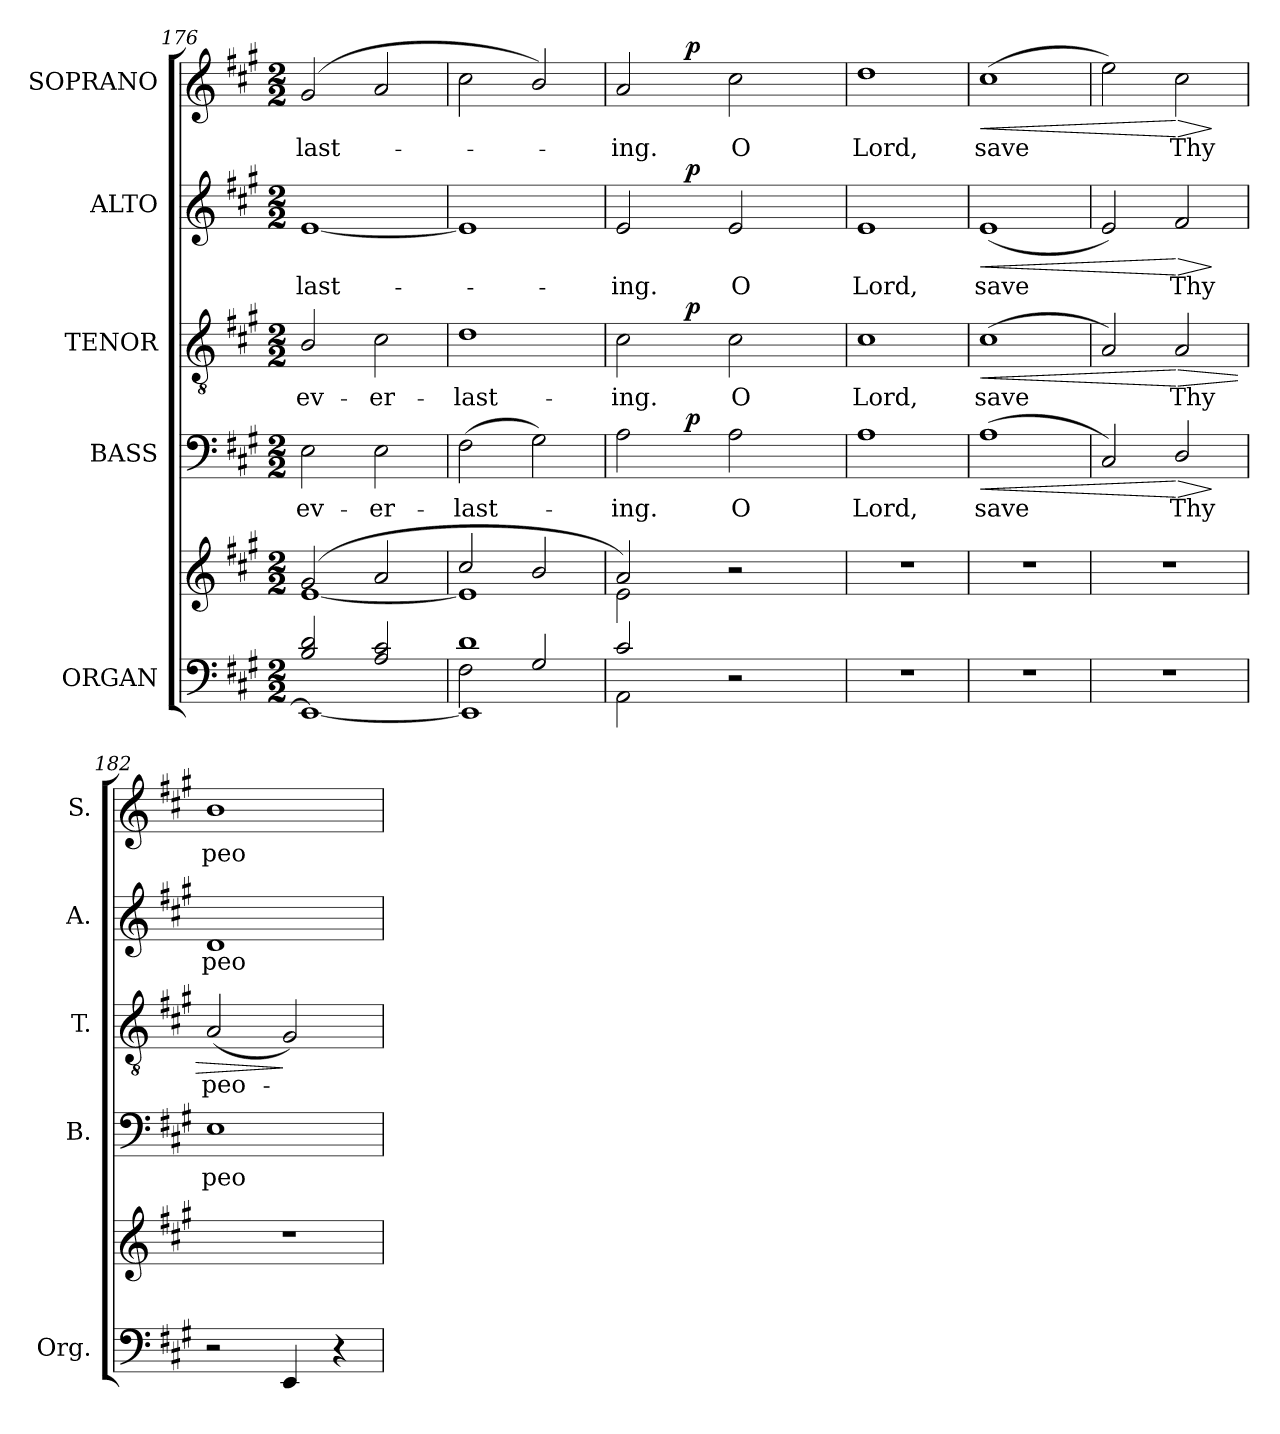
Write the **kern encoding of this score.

**kern	**kern	**kern	**text	**dynam	**kern	**text	**dynam	**kern	**text	**dynam	**kern	**text	**dynam
*part5	*part5	*part4	*part4	*part4	*part3	*part3	*part3	*part2	*part2	*part2	*part1	*part1	*part1
*staff6	*staff5	*staff4	*staff4	*staff4	*staff3	*staff3	*staff3	*staff2	*staff2	*staff2	*staff1	*staff1	*staff1
*I"ORGAN	*	*I"BASS	*	*	*I"TENOR	*	*	*I"ALTO	*	*	*I"SOPRANO	*	*
*I'Org.	*	*I'B.	*	*	*I'T.	*	*	*I'A.	*	*	*I'S.	*	*
!!LO:LB:g=z
*clefF4	*clefG2	*clefF4	*	*	*clefGv2	*	*	*clefG2	*	*	*clefG2	*	*
*	*	*	*	*	*ITrd7c12	*	*	*	*	*	*	*	*
*k[f#c#g#]	*k[f#c#g#]	*k[f#c#g#]	*	*	*k[f#c#g#]	*	*	*k[f#c#g#]	*	*	*k[f#c#g#]	*	*
*A:	*A:	*A:	*	*	*A:	*	*	*A:	*	*	*A:	*	*
*M2/2	*M2/2	*M2/2	*	*	*M2/2	*	*	*M2/2	*	*	*M2/2	*	*
=176	=176	=176	=176	=176	=176	=176	=176	=176	=176	=176	=176	=176	=176
*^	*^	*	*	*	*	*	*	*	*	*	*	*	*
!	!	!	!	!	!LO:LY:b:color=#000000	!	!	!	!	!	!	!	!	!	!
!	!	!	!	!	!	!	!	!LO:LY:b:color=#000000	!	!	!	!	!	!	!
!	!	!	!	!	!	!	!	!	!	!	!LO:LY:b:color=#000000	!	!	!	!
!	!	!	!	!	!	!	!	!	!	!	!	!	!	!LO:LY:b:color=#000000	!
2Bi/ 2di	1EEi_	(2g#i/	[1ei	2Ei\	ev-	.	2BBi/	ev-	.	[1ei	last-	.	(2g#i/	last-	.
!	!	!	!	!	!LO:LY:b:color=#000000	!	!	!	!	!	!	!	!	!	!
!	!	!	!	!	!	!	!	!LO:LY:b:color=#000000	!	!	!	!	!	!	!
2Ai/ 2c#i	.	2ai/	.	2Ei\	er-	.	2C#i\	-er-	.	.	.	.	2ai/	.	.
=177	=177	=177	=177	=177	=177	=177	=177	=177	=177	=177	=177	=177	=177	=177	=177
*	*^	*	*	*	*	*	*	*	*	*	*	*	*	*	*
!	!	!	!	!	!	!LO:LY:b:color=#000000	!	!	!	!	!	!	!	!	!	!
!	!	!	!	!	!	!	!	!	!LO:LY:b:color=#000000	!	!	!	!	!	!	!
2F#i\	1di	1EEi]	2cc#i/	1ei]	(2F#i\	-last-	.	1Di	-last-	.	1ei]	.	.	2cc#i\	.	.
2G#i/	.	.	2bi/	.	2G#i\)	.	.	.	.	.	.	.	.	2bi/)	.	.
*	*v	*v	*	*	*	*	*	*	*	*	*	*	*	*	*	*
=178	=178	=178	=178	=178	=178	=178	=178	=178	=178	=178	=178	=178	=178	=178	=178
!	!	!	!	!	!LO:LY:b:color=#000000	!	!	!	!	!	!	!	!	!	!
!	!	!	!	!	!	!	!	!LO:LY:b:color=#000000	!	!	!	!	!	!	!
!	!	!	!	!	!	!	!	!	!	!	!LO:LY:b:color=#000000	!	!	!	!
!	!	!	!	!	!	!	!	!	!	!	!	!	!LO:TX:a:Bi:t=Chorus	!	!
!	!	!	!	!	!	!	!	!	!	!LO:TX:a:Bi:t=Chorus	!	!	!	!	!
!	!	!	!	!	!	!	!LO:TX:a:Bi:t=Chorus	!	!	!	!	!	!	!	!
!	!	!	!	!LO:TX:a:Bi:t=Chorus	!	!	!	!	!	!	!	!	!	!	!
!	!	!	!	!	!	!	!	!	!	!	!	!	!	!LO:LY:b:color=#000000	!
*	*	*	*	*^	*	*	*^	*	*	*^	*	*	*^	*	*
2c#i/	2AAi\	2ai/)	2ei\	2Ai\	4ryy	-ing.	.	2C#i\	4ryy	-ing.	.	2ei/	4ryy	-ing.	.	2ai/	4ryy	-ing.	.
.	.	.	.	.	32ryy	.	.	.	32ryy	.	.	.	32ryy	.	.	.	32ryy	.	.
.	.	.	.	.	128.ryy	.	.	.	128.ryy	.	.	.	128.ryy	.	.	.	128.ryy	.	.
.	.	.	.	.	2ryy	.	p	.	2ryy	.	p	.	2ryy	.	p	.	2ryy	.	p
!	!	!	!	!	!	!LO:LY:b:color=#000000	!	!	!	!	!	!	!	!	!	!	!	!	!
!	!	!	!	!	!	!	!	!	!	!LO:LY:b:color=#000000	!	!	!	!	!	!	!	!	!
!	!	!	!	!	!	!	!	!	!	!	!	!	!	!LO:LY:b:color=#000000	!	!	!	!	!
!	!	!	!	!	!	!	!	!	!	!	!	!	!	!	!	!	!	!LO:LY:b:color=#000000	!
2r	2ryy	2r	2ryy	2Ai\	.	O	.	2C#i\	.	O	.	2ei/	.	O	.	2cc#i\	.	O	.
.	.	.	.	.	8ryy	.	.	.	8ryy	.	.	.	8ryy	.	.	.	8ryy	.	.
.	.	.	.	.	16ryy	.	.	.	16ryy	.	.	.	16ryy	.	.	.	16ryy	.	.
.	.	.	.	.	64ryy	.	.	.	64ryy	.	.	.	64ryy	.	.	.	64ryy	.	.
.	.	.	.	.	256ryy	.	.	.	256ryy	.	.	.	256ryy	.	.	.	256ryy	.	.
*v	*v	*	*	*v	*v	*	*	*v	*v	*	*	*v	*v	*	*	*v	*v	*	*
*	*v	*v	*	*	*	*	*	*	*	*	*	*	*	*
=179	=179	=179	=179	=179	=179	=179	=179	=179	=179	=179	=179	=179	=179
*^	*^	*^	*	*	*^	*	*	*^	*	*	*^	*	*
!	!	!	!	!	!	!LO:LY:b:color=#000000	!	!	!	!	!	!	!	!	!	!	!	!	!
*v	*v	*	*	*v	*v	*	*	*v	*v	*	*	*v	*v	*	*	*v	*v	*	*
*	*v	*v	*	*	*	*	*	*	*	*	*	*	*	*
*^	*^	*^	*	*	*^	*	*	*^	*	*	*^	*	*
!	!	!	!	!	!	!	!	!	!	!LO:LY:b:color=#000000	!	!	!	!	!	!	!	!	!
*v	*v	*	*	*v	*v	*	*	*v	*v	*	*	*v	*v	*	*	*v	*v	*	*
*	*v	*v	*	*	*	*	*	*	*	*	*	*	*	*
*^	*^	*^	*	*	*^	*	*	*^	*	*	*^	*	*
!	!	!	!	!	!	!	!	!	!	!	!	!	!	!LO:LY:b:color=#000000	!	!	!	!	!
*v	*v	*	*	*v	*v	*	*	*v	*v	*	*	*v	*v	*	*	*v	*v	*	*
*	*v	*v	*	*	*	*	*	*	*	*	*	*	*	*
*^	*^	*^	*	*	*^	*	*	*^	*	*	*^	*	*
!	!	!	!	!	!	!	!	!	!	!	!	!	!	!	!	!	!	!LO:LY:b:color=#000000	!
*v	*v	*	*	*v	*v	*	*	*v	*v	*	*	*v	*v	*	*	*v	*v	*	*
*	*v	*v	*	*	*	*	*	*	*	*	*	*	*	*
1r	1r	1Ai	Lord,	.	1C#i	Lord,	.	1ei	Lord,	.	1ddi	Lord,	.
=180	=180	=180	=180	=180	=180	=180	=180	=180	=180	=180	=180	=180	=180
!	!	!	!LO:LY:b:color=#000000	!LO:HP:b	!	!	!	!	!	!	!	!	!
!	!	!	!	!	!	!LO:LY:b:color=#000000	!LO:HP:b	!	!	!	!	!	!
!	!	!	!	!	!	!	!	!	!LO:LY:b:color=#000000	!LO:HP:b	!	!	!
!	!	!	!	!	!	!	!	!	!	!	!	!LO:LY:b:color=#000000	!LO:HP:b
1r	1r	(1Ai	save	<	(1C#i	save	<	(1ei	save	<	(1cc#i	save	<
=181	=181	=181	=181	=181	=181	=181	=181	=181	=181	=181	=181	=181	=181
1r	1r	2C#i/)	.	.	2AAi/)	.	.	2ei/)	.	.	2eei\)	.	.
!	!	!	!LO:LY:b:color=#000000	!LO:HP:n=1:b	!	!	!	!	!	!	!	!	!
!	!	!	!	!	!	!LO:LY:b:color=#000000	!LO:HP:n=1:b	!	!	!	!	!	!
!	!	!	!	!	!	!	!	!	!LO:LY:b:color=#000000	!LO:HP:n=1:b	!	!	!
!	!	!	!	!	!	!	!	!	!	!	!	!LO:LY:b:color=#000000	!LO:HP:n=1:b
.	.	2Di/	Thy	[ >	2AAi/	Thy	[ >	2f#i/	Thy	[ >	2cc#i\	Thy	[ >
.	.	.	.	]	.	.	.	.	.	]	.	.	]
=182	=182	=182	=182	=182	=182	=182	=182	=182	=182	=182	=182	=182	=182
!	!	!	!LO:LY:b:color=#000000	!	!	!	!	!	!	!	!	!	!
!	!	!	!	!	!	!LO:LY:b:color=#000000	!	!	!	!	!	!	!
!	!	!	!	!	!	!	!	!	!LO:LY:b:color=#000000	!	!	!	!
!	!	!	!	!	!	!	!	!	!	!	!	!LO:LY:b:color=#000000	!
2r	1r	1Ei	peo-	.	(2AAi/	peo-	.	1di	peo-	.	1bi	peo-	.
4EEi/	.	.	.	.	2GG#i/)	.	]	.	.	.	.	.	.
4r	.	.	.	.	.	.	.	.	.	.	.	.	.
=	=	=	=	=	=	=	=	=	=	=	=	=	=
*-	*-	*-	*-	*-	*-	*-	*-	*-	*-	*-	*-	*-	*-
